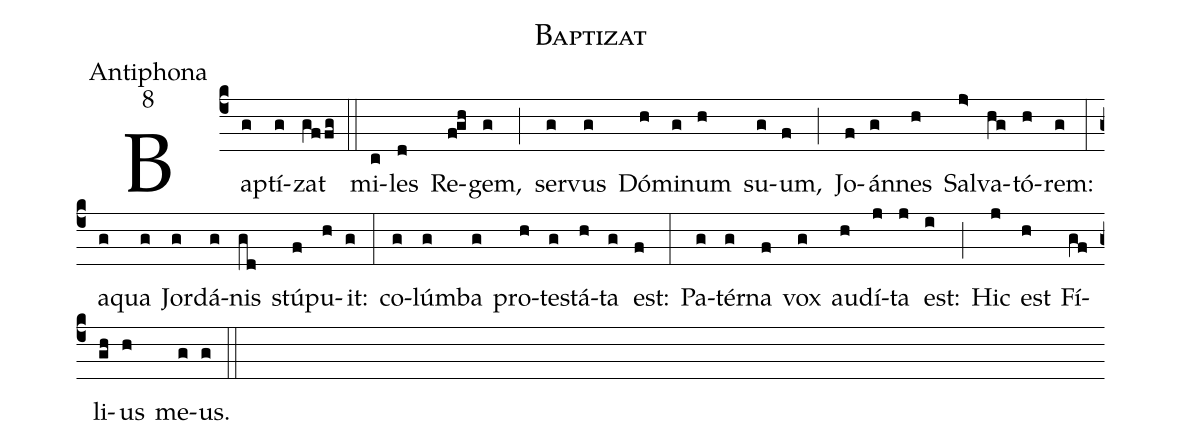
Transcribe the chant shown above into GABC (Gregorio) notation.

name:Baptizat;
office-part:Antiphona;
mode:8;
%%
(c4) Bap(g)tí(g)zat(gffg) (::)
mi(c)les(d) Re(f!gh)gem,(g) (;) ser(g)vus(g) Dó(h)mi(g)num(h) su(g)um,(f) (;) Jo(f)án(g)nes(h) Sal(j>)va(hg)tó(h)rem:(g) (:)
a(g)qua(g) Jor(g)dá(g)nis(gd) stú(f)pu(h)it:(g) (:)
co(g)lúm(g)ba(g) pro(h)te(g)stá(h)ta(g) est:(f) (:)
Pa(g)tér(g)na(f) vox(g) au(h)dí(j)ta(j) est:(i) (;) Hic(j) est(h) Fí(gf)li(gh)us(h) me(g)us.(g) (::)
